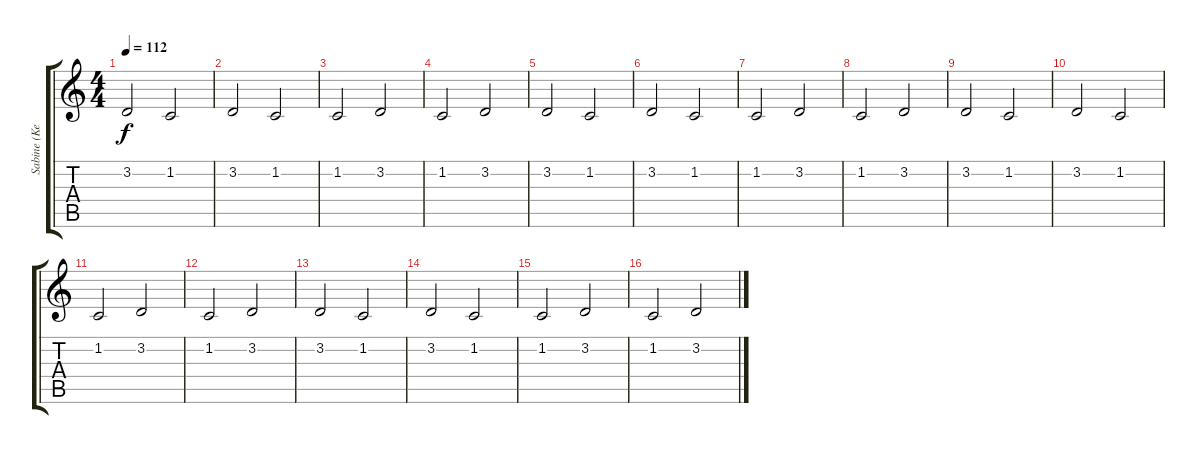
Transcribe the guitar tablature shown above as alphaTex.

\track ("Sabine (KeybMid)" "Sabine (Ke") {instrument stringensemble1}
\staff {score tabs}
\tuning (E4 B3 G3 D3 A2 E2) {hide}
\ts (4 4)
\tempo 112
\clef g2
\ks c
3.2.2{dy f volume 14 instrument fx4atmosphere} 1.2.2 |
3.2.2 1.2.2 |
1.2.2 3.2.2 |
1.2.2 3.2.2 |
3.2.2 1.2.2 |
3.2.2 1.2.2 |
1.2.2 3.2.2 |
1.2.2 3.2.2 |
3.2.2 1.2.2 |
3.2.2 1.2.2 |
1.2.2 3.2.2 |
1.2.2 3.2.2 |
3.2.2 1.2.2 |
3.2.2 1.2.2 |
1.2.2 3.2.2 |
1.2.2 3.2.2
